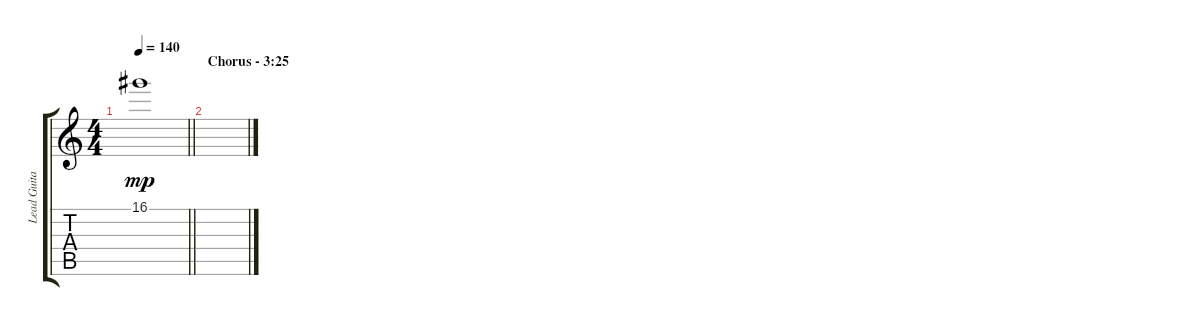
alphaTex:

\track ("Lead Guitar 1" "Lead Guita") {instrument distortionguitar}
\staff {score tabs}
\tuning (E4 B3 G3 D3 A2 E2) {hide}
\ts (4 4)
\tempo 140
\clef g2
\barLineRight lightlight
\ks c
16.1.1{dy mp} |
\section ("" "Chorus - 3:25")
